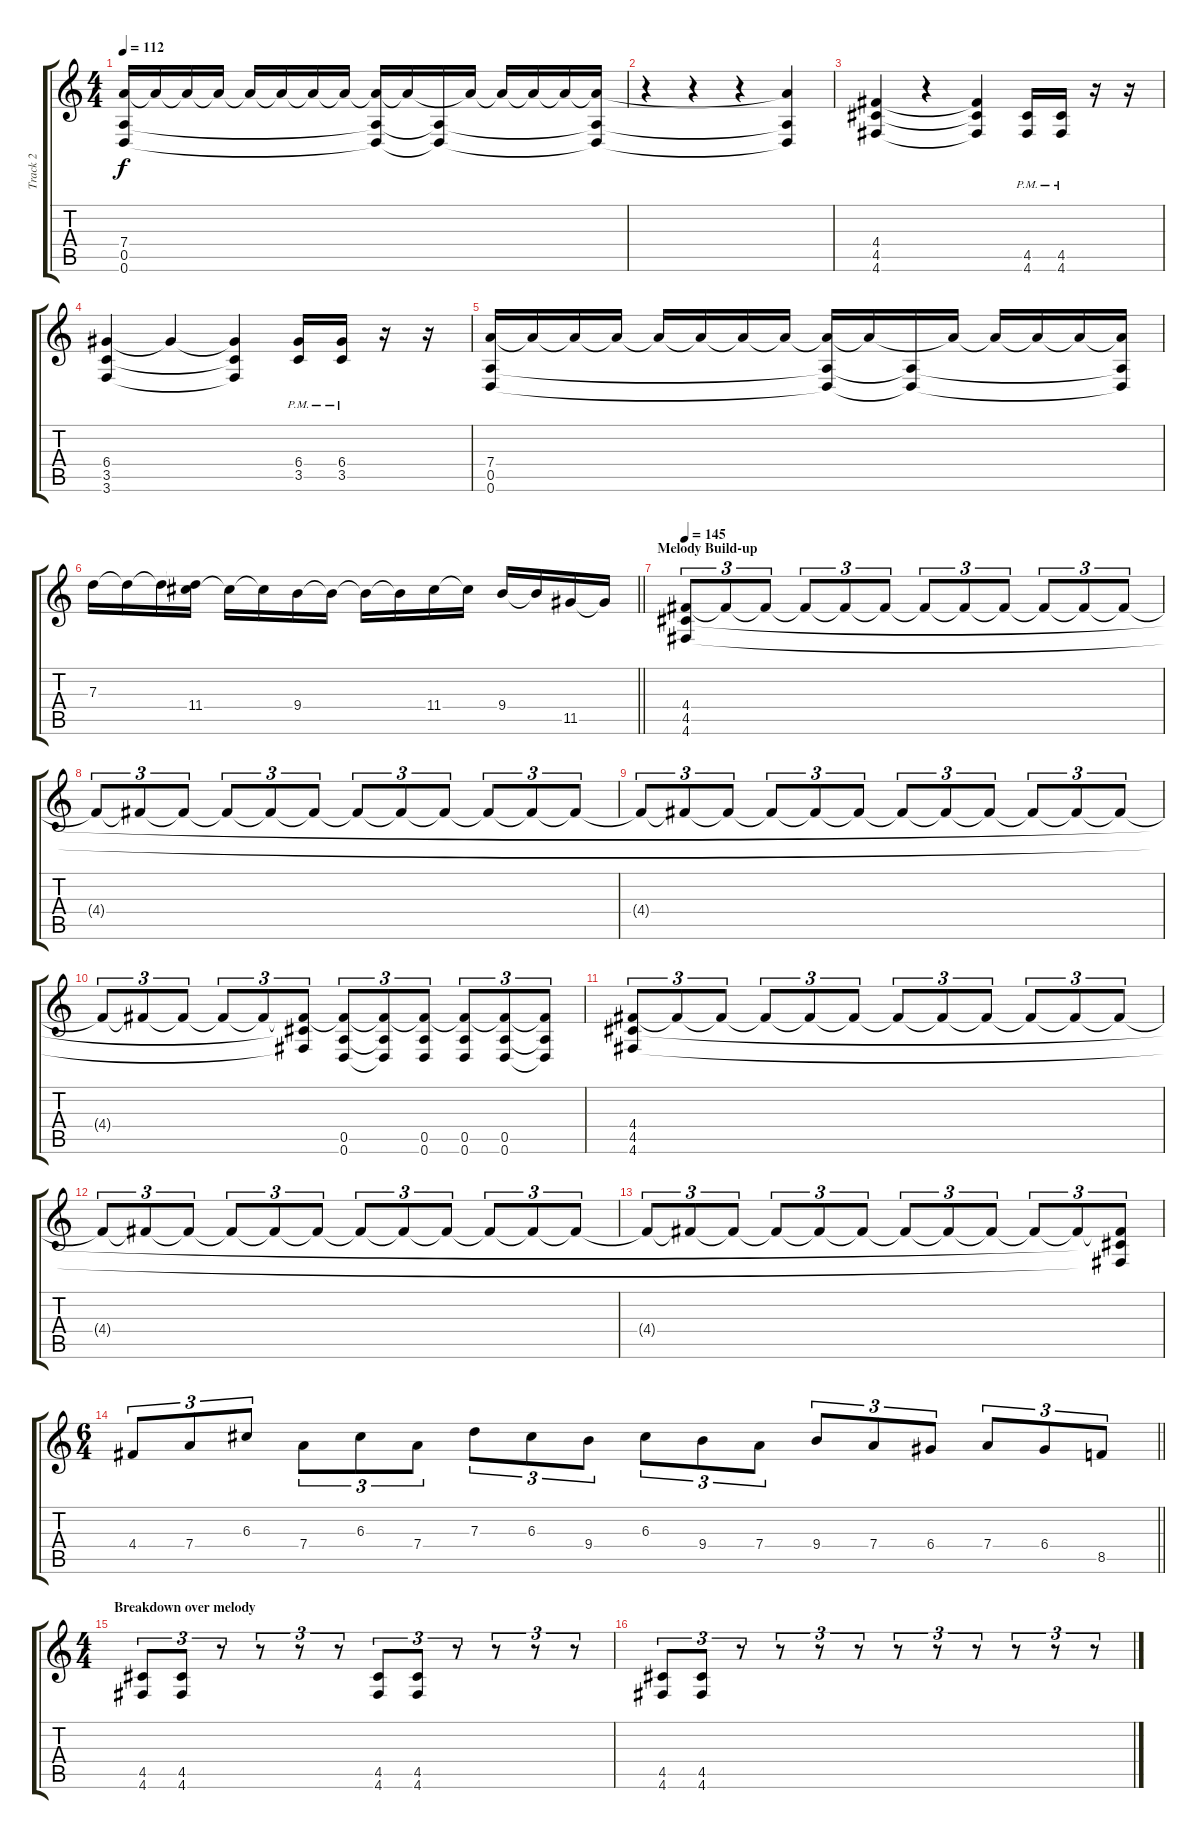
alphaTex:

\track ("Track 2" "Track 2") {instrument distortionguitar}
\staff {score tabs}
\tuning (E4 B3 G3 D3 A2 D2) {hide}
\ts (4 4)
\tempo 112
\clef g2
\ks c
(7.4 0.5 0.6).16{dy f} 7.4{t}.16 7.4{t}.16 7.4{t}.16 7.4{t}.16 7.4{t}.16 7.4{t}.16 7.4{t}.16 (7.4{t} 0.5{t} 0.6{t}).16 7.4{t}.16 (0.5{t} 0.6{t}).16 7.4{t}.16 7.4{t}.16 7.4{t}.16 7.4{t}.16 (7.4{t} 0.5{t} 0.6{t}).16 |
r.4 r.4 r.4 (7.4{t} 0.5{t} 0.6{t}).4 |
(4.4 4.5 4.6).4 r.4 (4.4{t} 4.5{t} 4.6{t}).4 (4.5{pm} 4.6{pm}).16 (4.5{pm} 4.6{pm}).16 r.16 r.16 |
(6.4 3.5 3.6).4 6.4{t}.4 (6.4{t} 3.5{t} 3.6{t}).4 (6.4{pm} 3.5{pm}).16 (6.4{pm} 3.5{pm}).16 r.16 r.16 |
(7.4 0.5 0.6).16 7.4{t}.16 7.4{t}.16 7.4{t}.16 7.4{t}.16 7.4{t}.16 7.4{t}.16 7.4{t}.16 (7.4{t} 0.5{t} 0.6{t}).16 7.4{t}.16 (0.5{t} 0.6{t}).16 7.4{t}.16 7.4{t}.16 7.4{t}.16 7.4{t}.16 (7.4{t} 0.5{t} 0.6{t}).16 |
\barLineRight lightlight
7.3.16 7.3{t}.16 7.3{t}.16 (7.3{t} 11.4).16 11.4{t}.16 11.4{t}.16 9.4.16 9.4{t}.16 9.4{t}.16 9.4{t}.16 11.4.16 11.4{t}.16 9.4.16 9.4{t}.16 11.5.16 11.5{t}.16 |
\section ("" "Melody Build-up")
\tempo 145
(4.4 4.5 4.6).8{tu (3 2)} 4.4{t}.8{tu (3 2)} 4.4{t}.8{tu (3 2)} 4.4{t}.8{tu (3 2)} 4.4{t}.8{tu (3 2)} 4.4{t}.8{tu (3 2)} 4.4{t}.8{tu (3 2)} 4.4{t}.8{tu (3 2)} 4.4{t}.8{tu (3 2)} 4.4{t}.8{tu (3 2)} 4.4{t}.8{tu (3 2)} 4.4{t}.8{tu (3 2)} |
4.4{t}.8{tu (3 2)} 4.4{t}.8{tu (3 2)} 4.4{t}.8{tu (3 2)} 4.4{t}.8{tu (3 2)} 4.4{t}.8{tu (3 2)} 4.4{t}.8{tu (3 2)} 4.4{t}.8{tu (3 2)} 4.4{t}.8{tu (3 2)} 4.4{t}.8{tu (3 2)} 4.4{t}.8{tu (3 2)} 4.4{t}.8{tu (3 2)} 4.4{t}.8{tu (3 2)} |
4.4{t}.8{tu (3 2)} 4.4{t}.8{tu (3 2)} 4.4{t}.8{tu (3 2)} 4.4{t}.8{tu (3 2)} 4.4{t}.8{tu (3 2)} 4.4{t}.8{tu (3 2)} 4.4{t}.8{tu (3 2)} 4.4{t}.8{tu (3 2)} 4.4{t}.8{tu (3 2)} 4.4{t}.8{tu (3 2)} 4.4{t}.8{tu (3 2)} 4.4{t}.8{tu (3 2)} |
4.4{t}.8{tu (3 2)} 4.4{t}.8{tu (3 2)} 4.4{t}.8{tu (3 2)} 4.4{t}.8{tu (3 2)} 4.4{t}.8{tu (3 2)} (4.4{t} 4.5{t} 4.6{t}).8{tu (3 2)} (4.4{t} 0.5 0.6).8{tu (3 2)} (4.4{t} 0.5{t} 0.6{t}).8{tu (3 2)} (4.4{t} 0.5 0.6).8{tu (3 2)} (4.4{t} 0.5 0.6).8{tu (3 2)} (4.4{t} 0.5 0.6).8{tu (3 2)} (4.4{t} 0.5{t} 0.6{t}).8{tu (3 2)} |
(4.4 4.5 4.6).8{tu (3 2)} 4.4{t}.8{tu (3 2)} 4.4{t}.8{tu (3 2)} 4.4{t}.8{tu (3 2)} 4.4{t}.8{tu (3 2)} 4.4{t}.8{tu (3 2)} 4.4{t}.8{tu (3 2)} 4.4{t}.8{tu (3 2)} 4.4{t}.8{tu (3 2)} 4.4{t}.8{tu (3 2)} 4.4{t}.8{tu (3 2)} 4.4{t}.8{tu (3 2)} |
4.4{t}.8{tu (3 2)} 4.4{t}.8{tu (3 2)} 4.4{t}.8{tu (3 2)} 4.4{t}.8{tu (3 2)} 4.4{t}.8{tu (3 2)} 4.4{t}.8{tu (3 2)} 4.4{t}.8{tu (3 2)} 4.4{t}.8{tu (3 2)} 4.4{t}.8{tu (3 2)} 4.4{t}.8{tu (3 2)} 4.4{t}.8{tu (3 2)} 4.4{t}.8{tu (3 2)} |
4.4{t}.8{tu (3 2)} 4.4{t}.8{tu (3 2)} 4.4{t}.8{tu (3 2)} 4.4{t}.8{tu (3 2)} 4.4{t}.8{tu (3 2)} 4.4{t}.8{tu (3 2)} 4.4{t}.8{tu (3 2)} 4.4{t}.8{tu (3 2)} 4.4{t}.8{tu (3 2)} 4.4{t}.8{tu (3 2)} 4.4{t}.8{tu (3 2)} (4.4{t} 4.5{t} 4.6{t}).8{tu (3 2)} |
\ts (6 4)
\barLineRight lightlight
4.4.8{tu (3 2)} 7.4.8{tu (3 2)} 6.3.8{tu (3 2)} 7.4.8{tu (3 2)} 6.3.8{tu (3 2)} 7.4.8{tu (3 2)} 7.3.8{tu (3 2)} 6.3.8{tu (3 2)} 9.4.8{tu (3 2)} 6.3.8{tu (3 2)} 9.4.8{tu (3 2)} 7.4.8{tu (3 2)} 9.4.8{tu (3 2)} 7.4.8{tu (3 2)} 6.4.8{tu (3 2)} 7.4.8{tu (3 2)} 6.4.8{tu (3 2)} 8.5.8{tu (3 2)} |
\ts (4 4)
\section ("" "Breakdown over melody")
(4.5 4.6).8{tu (3 2)} (4.5 4.6).8{tu (3 2)} r.8{tu (3 2)} r.8{tu (3 2)} r.8{tu (3 2)} r.8{tu (3 2)} (4.5 4.6).8{tu (3 2)} (4.5 4.6).8{tu (3 2)} r.8{tu (3 2)} r.8{tu (3 2)} r.8{tu (3 2)} r.8{tu (3 2)} |
(4.5 4.6).8{tu (3 2)} (4.5 4.6).8{tu (3 2)} r.8{tu (3 2)} r.8{tu (3 2)} r.8{tu (3 2)} r.8{tu (3 2)} r.8{tu (3 2)} r.8{tu (3 2)} r.8{tu (3 2)} r.8{tu (3 2)} r.8{tu (3 2)} r.8{tu (3 2)}
